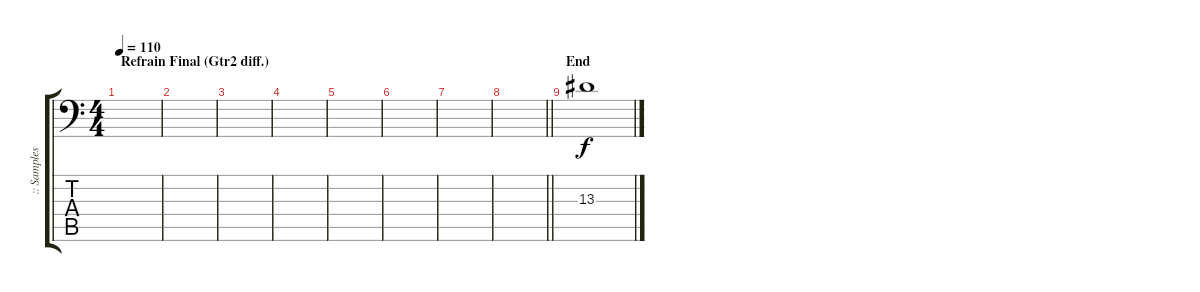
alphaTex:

\track (":: Samples ::" ":: Samples") {instrument pad1newage}
\staff {score tabs}
\tuning (B3 Gb3 D3 A2 E2 A1) {hide}
\ts (4 4)
\section ("" "Refrain Final (Gtr2 diff.)")
\tempo 110
\clef f4
\ks c
|
|
|
|
|
|
|
\barLineRight lightlight
|
\section ("" "End")
13.3.1{instrument pad4choir}
